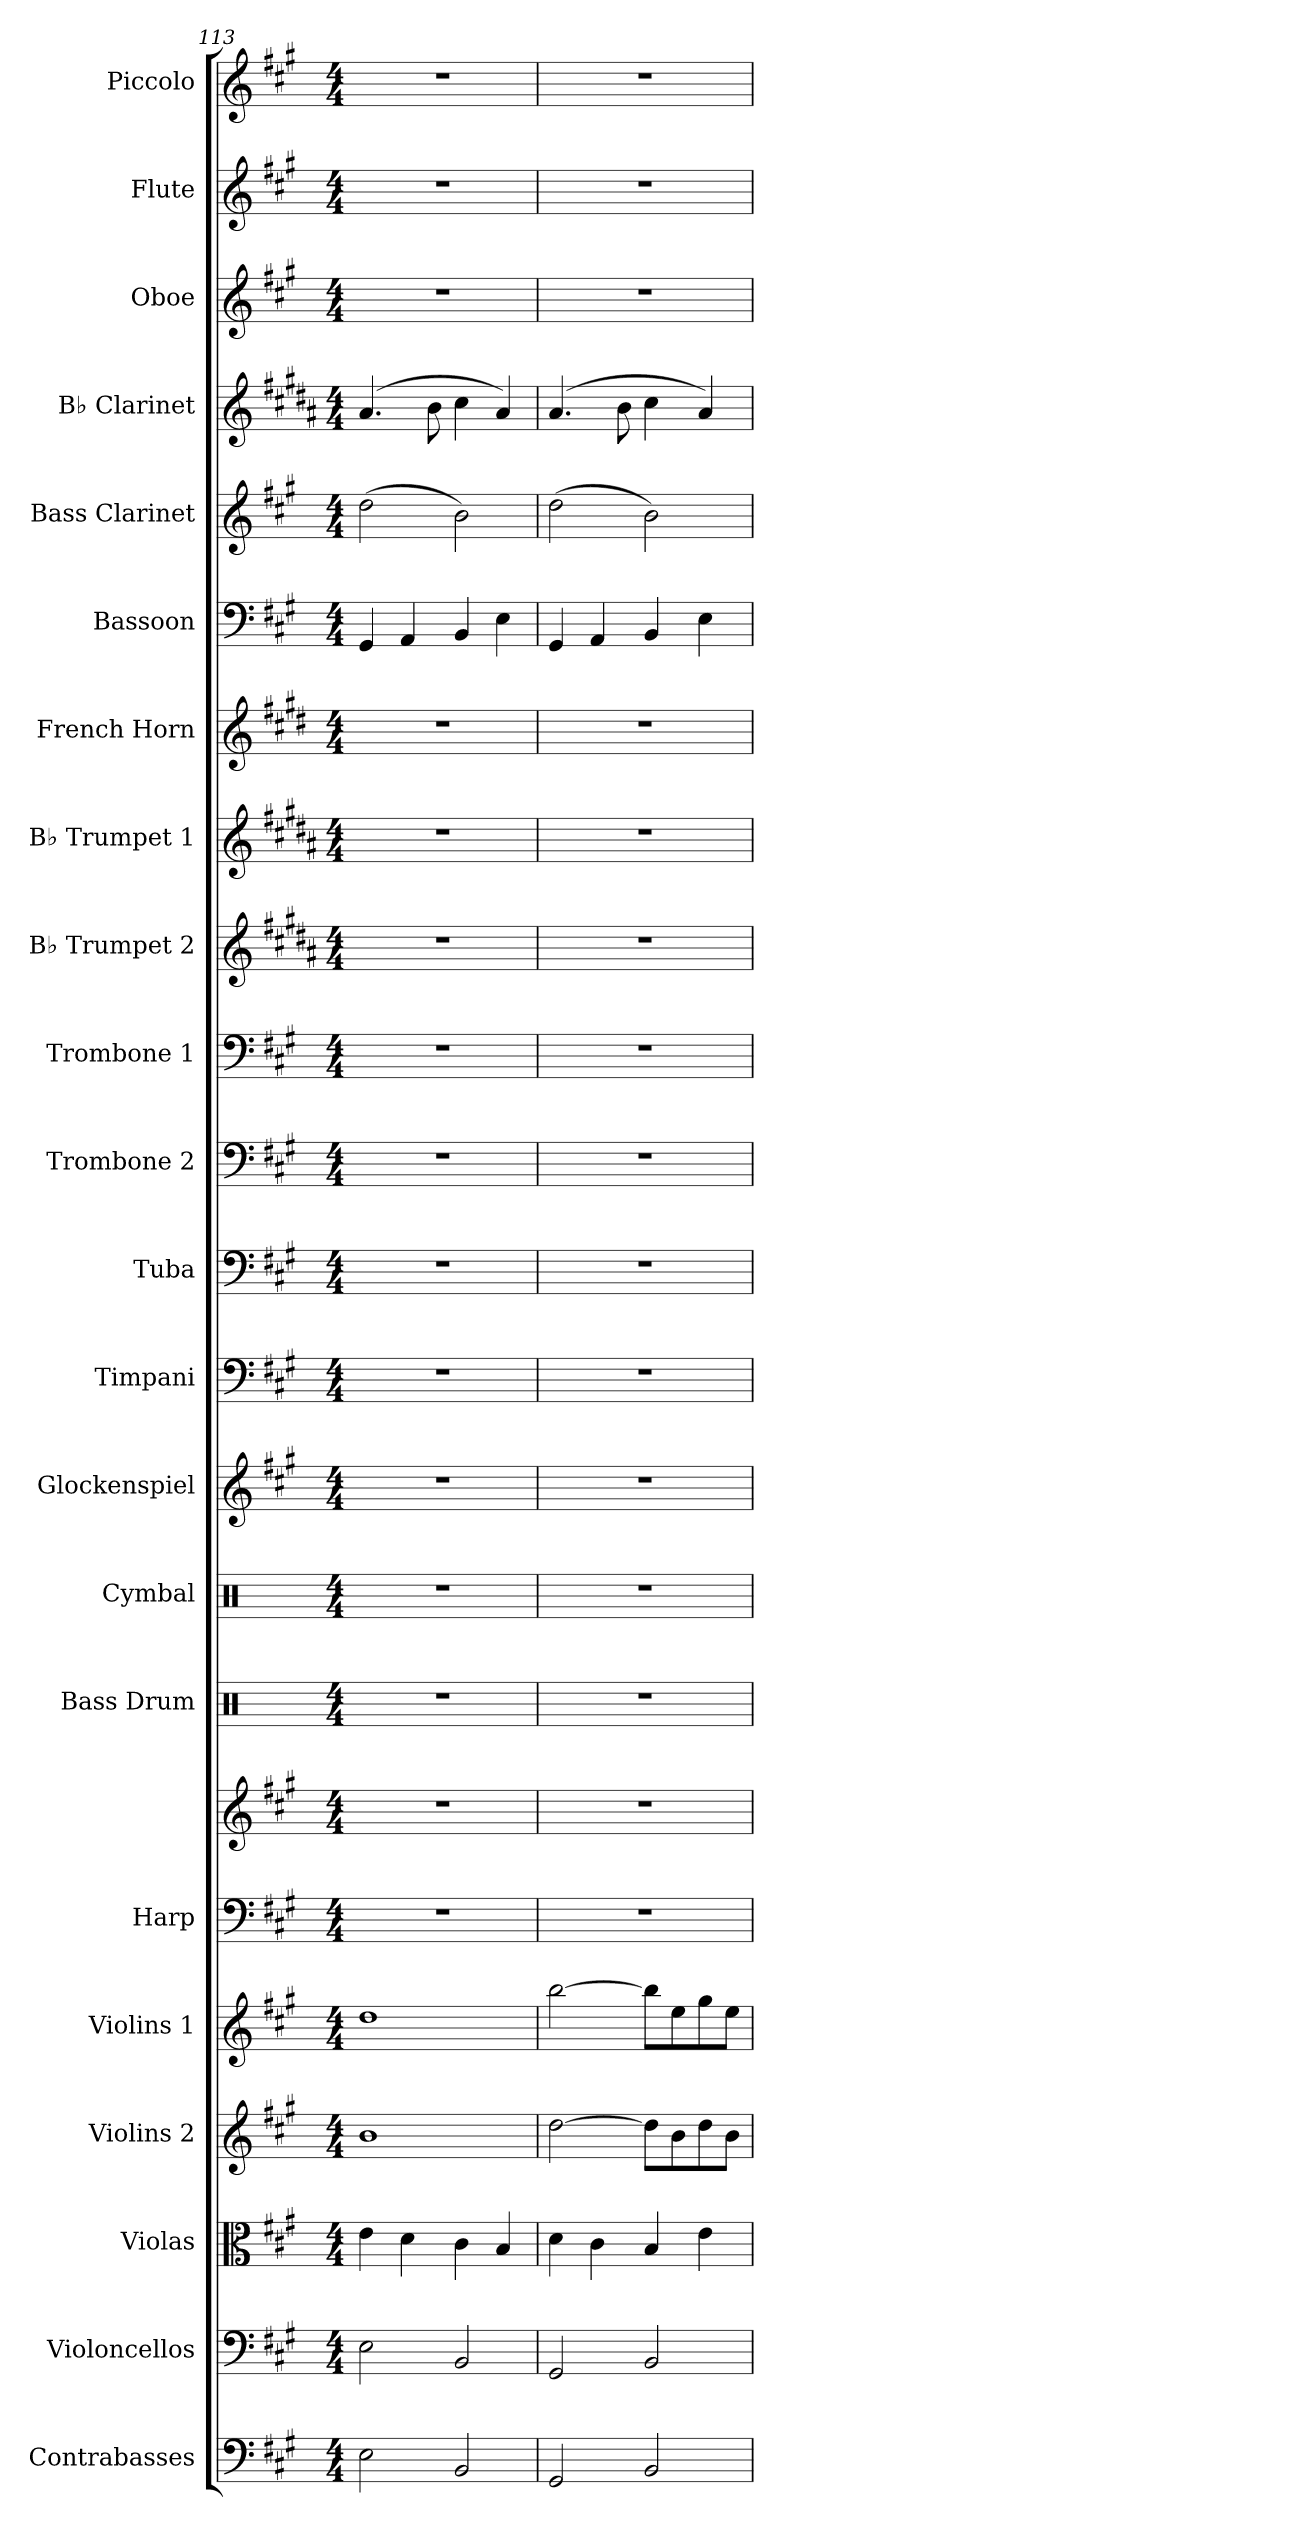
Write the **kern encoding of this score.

**kern	**kern	**kern	**kern	**kern	**kern	**kern	**kern	**kern	**kern	**kern	**kern	**kern	**kern	**kern	**kern	**kern	**kern	**kern	**kern	**kern	**kern	**kern
*part22	*part21	*part20	*part19	*part18	*part17	*part17	*part16	*part15	*part14	*part13	*part12	*part11	*part10	*part9	*part8	*part7	*part6	*part5	*part4	*part3	*part2	*part1
*staff23	*staff22	*staff21	*staff20	*staff19	*staff18	*staff17	*staff16	*staff15	*staff14	*staff13	*staff12	*staff11	*staff10	*staff9	*staff8	*staff7	*staff6	*staff5	*staff4	*staff3	*staff2	*staff1
*I"Contrabasses	*I"Violoncellos	*I"Violas	*I"Violins 2	*I"Violins 1	*I"Harp	*	*I"Bass Drum	*I"Cymbal	*I"Glockenspiel	*I"Timpani	*I"Tuba	*I"Trombone 2	*I"Trombone 1	*I"B♭ Trumpet 2	*I"B♭ Trumpet 1	*I"French Horn	*I"Bassoon	*I"Bass Clarinet	*I"B♭ Clarinet	*I"Oboe	*I"Flute	*I"Piccolo
*I'Cbs.	*I'Vcs.	*I'Vlas.	*I'Vlns. 2	*I'Vlns. 1	*I'Hrp.	*	*I'B. Dr.	*I'Cym.	*I'Glock.	*I'Timp.	*I'Tba.	*I'Tbn. 2	*I'Tbn. 1	*I'B♭ Tpt. 2	*I'B♭ Tpt. 1	*I'F Hn.	*I'Bsn.	*I'B. Cl.	*I'B♭ Cl.	*I'Ob.	*I'Fl.	*I'Picc.
*clefF4	*clefF4	*clefC3	*clefG2	*clefG2	*clefF4	*clefG2	*clefX	*clefX	*clefG2	*clefF4	*clefF4	*clefF4	*clefF4	*clefG2	*clefG2	*clefG2	*clefF4	*clefG2	*clefG2	*clefG2	*clefG2	*clefG2
*ITrd7c12	*	*	*	*	*	*	*	*	*ITrd-14c-24	*	*	*	*	*ITrd1c2	*ITrd1c2	*ITrd4c7	*	*ITrd8c14	*ITrd1c2	*	*	*ITrd-7c-12
*k[f#c#g#]	*k[f#c#g#]	*k[f#c#g#]	*k[f#c#g#]	*k[f#c#g#]	*k[f#c#g#]	*k[f#c#g#]	*k[]	*k[]	*k[f#c#g#]	*k[f#c#g#]	*k[f#c#g#]	*k[f#c#g#]	*k[f#c#g#]	*k[f#c#g#]	*k[f#c#g#]	*k[f#c#g#]	*k[f#c#g#]	*k[f#c#g#]	*k[f#c#g#]	*k[f#c#g#]	*k[f#c#g#]	*k[f#c#g#]
*M4/4	*M4/4	*M4/4	*M4/4	*M4/4	*M4/4	*M4/4	*M4/4	*M4/4	*M4/4	*M4/4	*M4/4	*M4/4	*M4/4	*M4/4	*M4/4	*M4/4	*M4/4	*M4/4	*M4/4	*M4/4	*M4/4	*M4/4
=113	=113	=113	=113	=113	=113	=113	=113	=113	=113	=113	=113	=113	=113	=113	=113	=113	=113	=113	=113	=113	=113	=113
2EE\	2E\	4e\	1b	1dd	1r	1r	1r	1r	1r	1r	1r	1r	1r	1r	1r	1r	4GG#/	(>2d\	(>4.g#/	1r	1r	1r
.	.	4d\	.	.	.	.	.	.	.	.	.	.	.	.	.	.	4AA/	.	.	.	.	.
.	.	.	.	.	.	.	.	.	.	.	.	.	.	.	.	.	.	.	8a\	.	.	.
2BBB/	2BB/	4c#\	.	.	.	.	.	.	.	.	.	.	.	.	.	.	4BB/	2B\)	4b\	.	.	.
.	.	4B/	.	.	.	.	.	.	.	.	.	.	.	.	.	.	4E\	.	4g#/)	.	.	.
=114	=114	=114	=114	=114	=114	=114	=114	=114	=114	=114	=114	=114	=114	=114	=114	=114	=114	=114	=114	=114	=114	=114
2GGG#/	2GG#/	4d\	[2dd\	[2bb\	1r	1r	1r	1r	1r	1r	1r	1r	1r	1r	1r	1r	4GG#/	(>2d\	(>4.g#/	1r	1r	1r
.	.	4c#\	.	.	.	.	.	.	.	.	.	.	.	.	.	.	4AA/	.	.	.	.	.
.	.	.	.	.	.	.	.	.	.	.	.	.	.	.	.	.	.	.	8a\	.	.	.
2BBB/	2BB/	4B/	8dd\L]	8bb\L]	.	.	.	.	.	.	.	.	.	.	.	.	4BB/	2B\)	4b\	.	.	.
.	.	.	8b\	8ee\	.	.	.	.	.	.	.	.	.	.	.	.	.	.	.	.	.	.
.	.	4e\	8dd\	8gg#\	.	.	.	.	.	.	.	.	.	.	.	.	4E\	.	4g#/)	.	.	.
.	.	.	8b\J	8ee\J	.	.	.	.	.	.	.	.	.	.	.	.	.	.	.	.	.	.
=	=	=	=	=	=	=	=	=	=	=	=	=	=	=	=	=	=	=	=	=	=	=
*-	*-	*-	*-	*-	*-	*-	*-	*-	*-	*-	*-	*-	*-	*-	*-	*-	*-	*-	*-	*-	*-	*-
